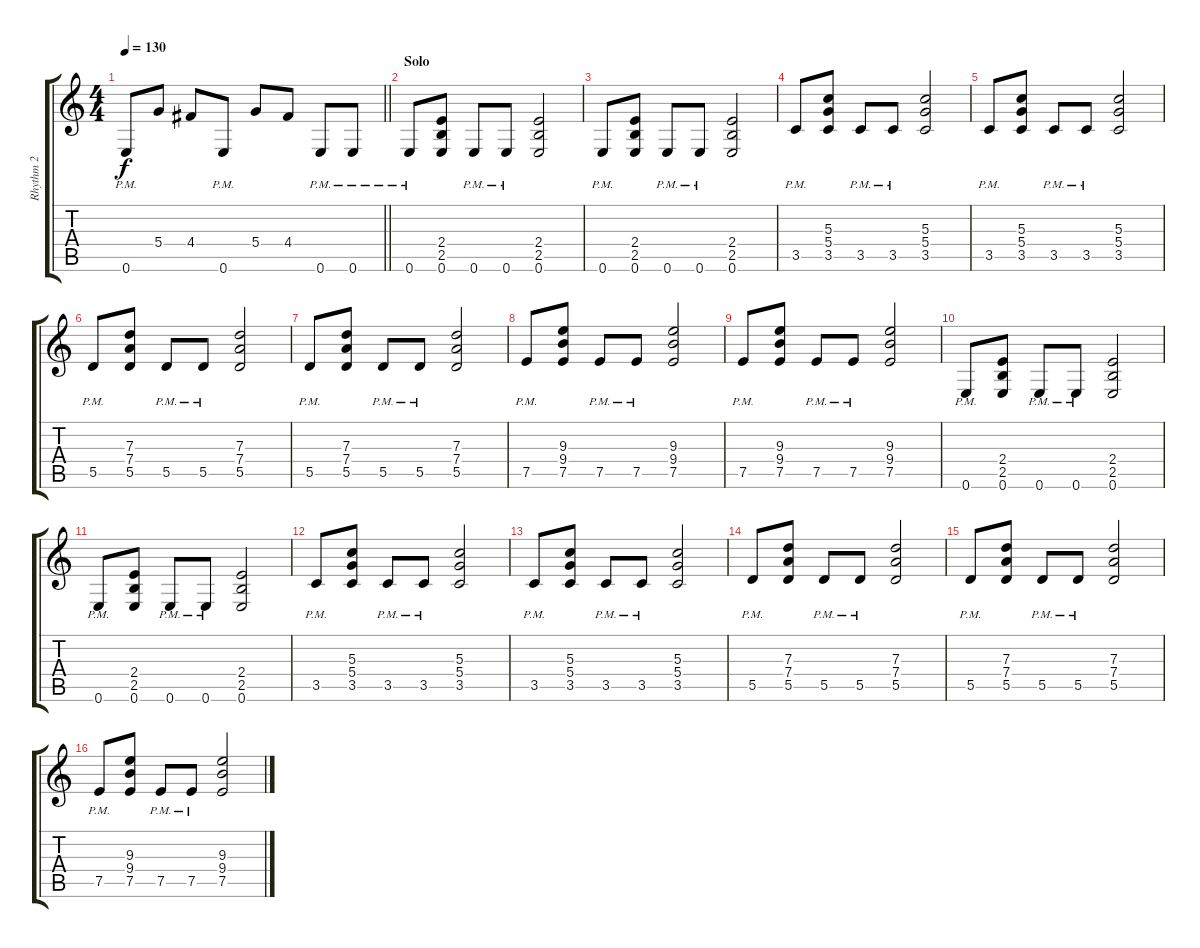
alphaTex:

\track ("Rhythm 2" "Rhythm 2") {instrument overdrivenguitar}
\staff {score tabs}
\tuning (E4 B3 G3 D3 A2 E2) {hide}
\ts (4 4)
\tempo 130
\clef g2
\barLineRight lightlight
\ks c
0.6{pm}.8{dy f} 5.4.8 4.4.8 0.6{pm}.8 5.4.8 4.4.8 0.6{pm}.8 0.6{pm}.8 |
\section ("" "Solo")
0.6{pm}.8 (2.4 2.5 0.6).8 0.6{pm}.8 0.6{pm}.8 (2.4 2.5 0.6).2 |
0.6{pm}.8 (2.4 2.5 0.6).8 0.6{pm}.8 0.6{pm}.8 (2.4 2.5 0.6).2 |
3.5{pm}.8 (5.3 5.4 3.5).8 3.5{pm}.8 3.5{pm}.8 (5.3 5.4 3.5).2 |
3.5{pm}.8 (5.3 5.4 3.5).8 3.5{pm}.8 3.5{pm}.8 (5.3 5.4 3.5).2 |
5.5{pm}.8 (7.3 7.4 5.5).8 5.5{pm}.8 5.5{pm}.8 (7.3 7.4 5.5).2 |
5.5{pm}.8 (7.3 7.4 5.5).8 5.5{pm}.8 5.5{pm}.8 (7.3 7.4 5.5).2 |
7.5{pm}.8 (9.3 9.4 7.5).8 7.5{pm}.8 7.5{pm}.8 (9.3 9.4 7.5).2 |
7.5{pm}.8 (9.3 9.4 7.5).8 7.5{pm}.8 7.5{pm}.8 (9.3 9.4 7.5).2 |
0.6{pm}.8 (2.4 2.5 0.6).8 0.6{pm}.8 0.6{pm}.8 (2.4 2.5 0.6).2 |
0.6{pm}.8 (2.4 2.5 0.6).8 0.6{pm}.8 0.6{pm}.8 (2.4 2.5 0.6).2 |
3.5{pm}.8 (5.3 5.4 3.5).8 3.5{pm}.8 3.5{pm}.8 (5.3 5.4 3.5).2 |
3.5{pm}.8 (5.3 5.4 3.5).8 3.5{pm}.8 3.5{pm}.8 (5.3 5.4 3.5).2 |
5.5{pm}.8 (7.3 7.4 5.5).8 5.5{pm}.8 5.5{pm}.8 (7.3 7.4 5.5).2 |
5.5{pm}.8 (7.3 7.4 5.5).8 5.5{pm}.8 5.5{pm}.8 (7.3 7.4 5.5).2 |
7.5{pm}.8 (9.3 9.4 7.5).8 7.5{pm}.8 7.5{pm}.8 (9.3 9.4 7.5).2
